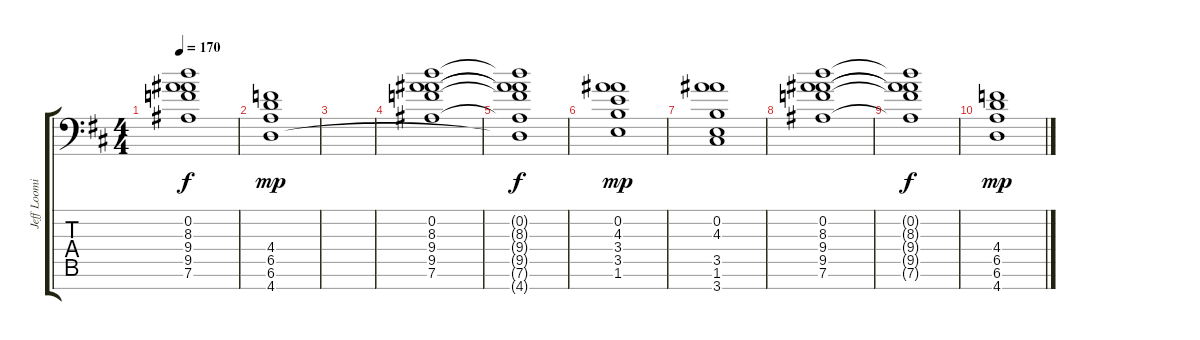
\track ("Jeff Loomis Lead" "Jeff Loomi") {instrument distortionguitar}
\staff {score tabs}
\tuning (Eb4 Bb3 Gb3 Db3 Ab2 Eb2 Bb1) {hide}
\ts (4 4)
\tempo 170
\clef f4
\ks d
(0.2{t} 8.3{t} 9.4{t} 9.5{t} 7.6{t}).1{dy f} |
(4.4 6.5 6.6 4.7).1{dy mp} |
|
(0.2 8.3 9.4 9.5 7.6).1 |
(0.2{t} 8.3{t} 9.4{t} 9.5{t} 7.6{t} 4.7{t}).1{dy f} |
(0.2 4.3 3.4 3.5 1.6).1{dy mp} |
(0.2 4.3 3.5 1.6 3.7).1 |
(0.2 8.3 9.4 9.5 7.6).1 |
(0.2{t} 8.3{t} 9.4{t} 9.5{t} 7.6{t}).1{dy f} |
(4.4 6.5 6.6 4.7).1{dy mp}
